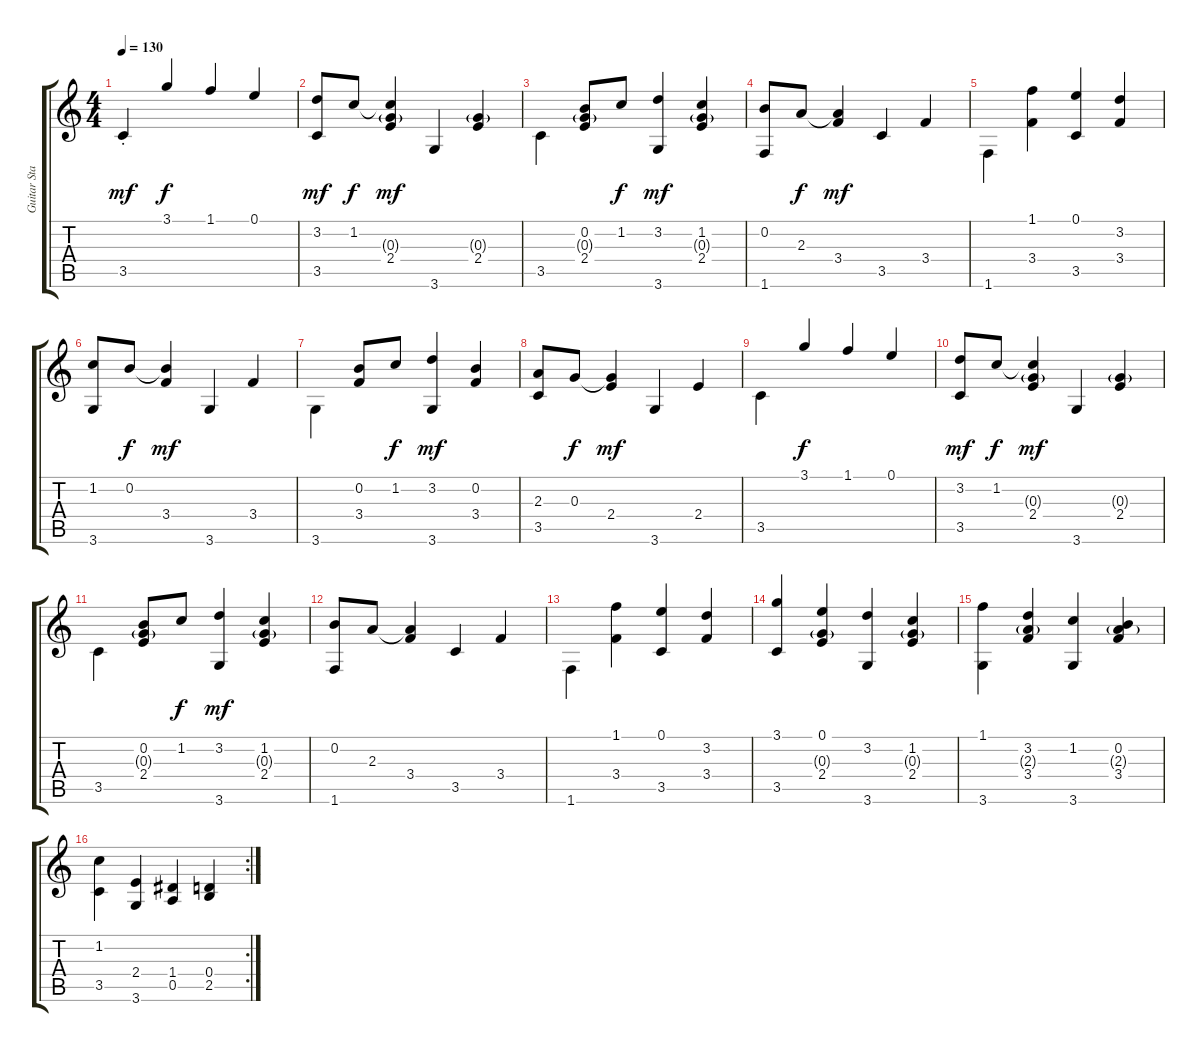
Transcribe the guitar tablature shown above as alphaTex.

\track ("Guitar Standard" "Guitar Sta") {instrument acousticguitarnylon}
\staff {score tabs}
\tuning (E4 B3 G3 D3 A2 E2) {hide}
\ts (4 4)
\tempo 130
\clef g2
\ks c
3.5{st}.4{dy mf} 3.1.4{dy f beam Up} 1.1.4{beam Up} 0.1.4{beam Up} |
(3.2 3.5).8{dy mf} 1.2.8{dy f beam Up} (1.2{t} 0.3{g} 2.4).4{dy mf} 3.6.4 (0.3{g} 2.4).4 |
3.5.4{beam Down} (0.2 0.3{g} 2.4).8 1.2.8{dy f beam Up} (3.2 3.6).4{dy mf} (1.2 0.3{g} 2.4).4 |
(0.2 1.6).8 2.3.8{dy f beam Up} (2.3{t} 3.4).4{dy mf} 3.5.4 3.4.4 |
1.6.4{beam Down} (1.1 3.4).4 (0.1 3.5).4 (3.2 3.4).4 |
(1.2 3.6).8 0.2.8{dy f beam Up} (0.2{t} 3.4).4{dy mf} 3.6.4 3.4.4 |
3.6.4{beam Down} (0.2 3.4).8 1.2.8{dy f beam Up} (3.2 3.6).4{dy mf beam Up} (0.2 3.4).4 |
(2.3 3.5).8 0.3.8{dy f beam Up} (0.3{t} 2.4).4{dy mf} 3.6.4 2.4.4 |
3.5.4{beam Down} 3.1.4{dy f beam Up} 1.1.4{beam Up} 0.1.4{beam Up} |
(3.2 3.5).8{dy mf} 1.2.8{dy f beam Up} (1.2{t} 0.3{g} 2.4).4{dy mf} 3.6.4 (0.3{g} 2.4).4 |
3.5.4{beam Down} (0.2 0.3{g} 2.4).8 1.2.8{dy f beam Up} (3.2 3.6).4{dy mf} (1.2 0.3{g} 2.4).4 |
(0.2 1.6).8 2.3.8{beam Up} (2.3{t} 3.4).4 3.5.4 3.4.4 |
1.6.4{beam Down} (1.1 3.4).4 (0.1 3.5).4 (3.2 3.4).4 |
(3.1 3.5).4{beam Up} (0.1 0.3{g} 2.4).4 (3.2 3.6).4 (1.2 0.3{g} 2.4).4 |
(1.1 3.6).4{beam Down} (3.2 2.3{g} 3.4).4 (1.2 3.6).4 (0.2 2.3{g} 3.4).4 |
\rc 2
(1.2 3.5).4{beam Down} (2.4 3.6).4 (1.4 0.5).4 (0.4 2.5).4
